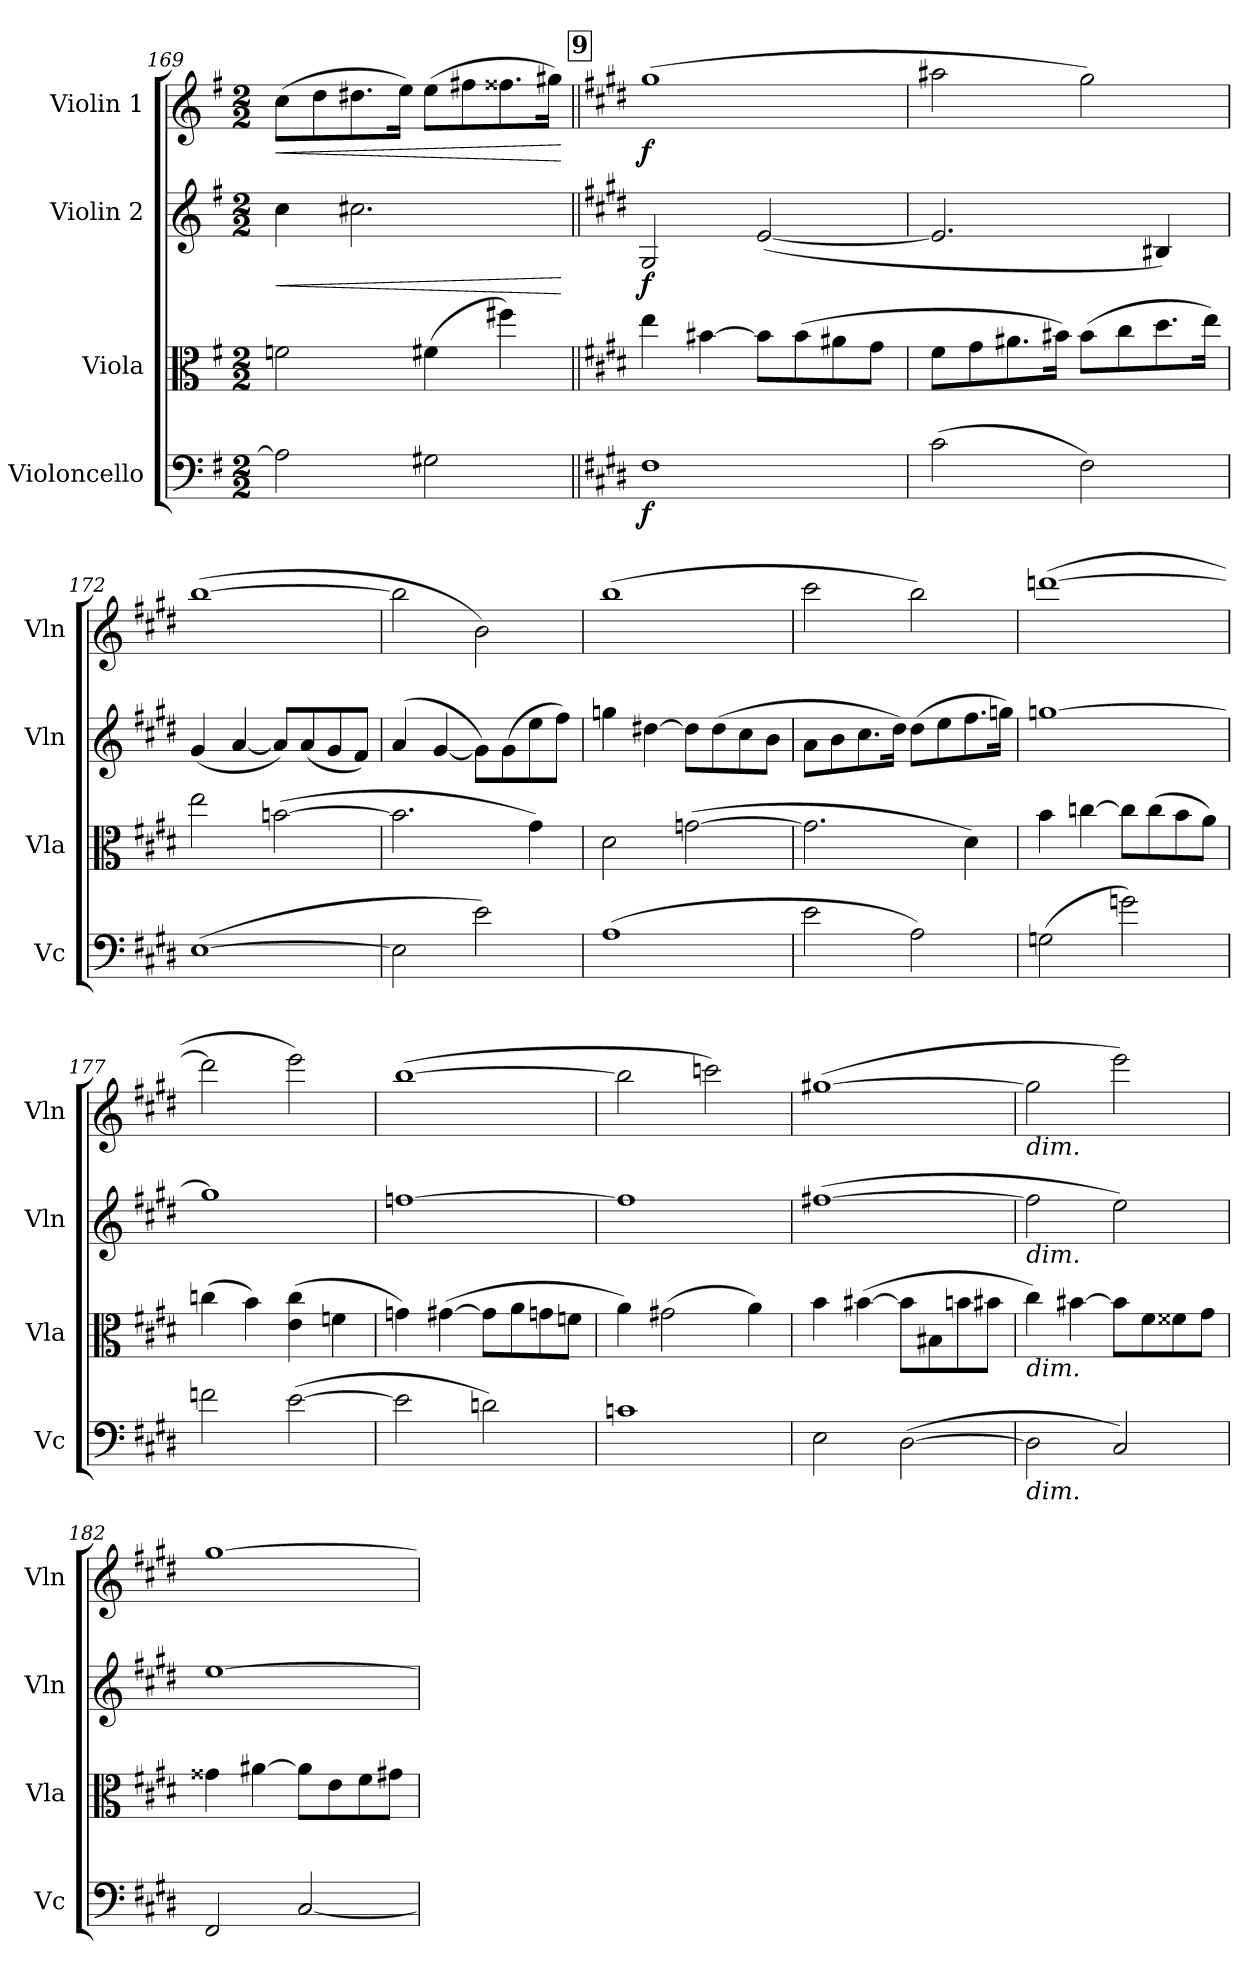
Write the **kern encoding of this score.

**kern	**dynam	**kern	**dynam	**kern	**dynam	**kern	**dynam
*part4	*part4	*part3	*part3	*part2	*part2	*part1	*part1
*staff4	*staff4	*staff3	*staff3	*staff2	*staff2	*staff1	*staff1
*I"Violoncello	*	*I"Viola	*	*I"Violin 2	*	*I"Violin 1	*
*I'Vc	*	*I'Vla	*	*I'Vln	*	*I'Vln	*
*clefF4	*	*clefC3	*	*clefG2	*	*clefG2	*
*k[f#]	*	*k[f#]	*	*k[f#]	*	*k[f#]	*
*M2/2	*	*M2/2	*	*M2/2	*	*M2/2	*
=169	=169	=169	=169	=169	=169	=169	=169
!	!	!	!	!	!LO:HP:b	!	!LO:HP:b
2A\]	.	2fn\	.	4cc\	<	(>8cc\L	<
.	.	.	.	.	.	8dd\	.
.	.	.	.	2.cc#X\	.	8.dd#X\	.
.	.	.	.	.	.	16ee\Jk)	.
2G#X\	.	(>4f#X\	.	.	.	(>8ee\L	.
.	.	.	.	.	.	8ff#X\	.
.	.	4ff#X\)	.	.	.	8.ff##X\	.
.	.	.	.	.	.	16gg#X\Jk)	.
.	.	.	.	.	[	.	[
!!LO:LB:g=z
!!LO:REH:place=s1:a:B:fs=14:t=9
=170||	=170||	=170||	=170||	=170||	=170||	=170||	=170||
*k[f#c#g#d#]	*	*k[f#c#g#d#]	*	*k[f#c#g#d#]	*	*k[f#c#g#d#]	*
!	!LO:DY:b	!	!LO:DY:b	!	!LO:DY:b	!	!LO:DY:b
1F#	f	4ee\	other-dynamics	2G#/	f	(>1gg#	f
.	.	[4b#X\	.	.	.	.	.
.	.	8b#\L]	.	(>[2e/	.	.	.
.	.	(>8b#\	.	.	.	.	.
.	.	8a#X\	.	.	.	.	.
.	.	8g#\J	.	.	.	.	.
=171	=171	=171	=171	=171	=171	=171	=171
(>2c#\	.	8f#\L	.	2.e/]	.	2aa#X\	.
.	.	8g#\	.	.	.	.	.
.	.	8.a#X\	.	.	.	.	.
.	.	16b#X\Jk)	.	.	.	.	.
2F#\)	.	(>8b#\L	.	.	.	2gg#\)	.
.	.	8cc#\	.	.	.	.	.
.	.	8.dd#\	.	4B#X/)	.	.	.
.	.	16ee\Jk)	.	.	.	.	.
=172	=172	=172	=172	=172	=172	=172	=172
(>[1E	.	2ee\	.	(<4g#/	.	(>[1bb	.
.	.	.	.	[4a/	.	.	.
.	.	(>[2bn\	.	8a/L])	.	.	.
.	.	.	.	(<8a/	.	.	.
.	.	.	.	8g#/	.	.	.
.	.	.	.	8f#/J)	.	.	.
=173	=173	=173	=173	=173	=173	=173	=173
2E\]	.	2.b\]	.	(<4a/	.	2bb\]	.
.	.	.	.	[4g#/	.	.	.
2e\)	.	.	.	8g#\L])	.	2b\)	.
.	.	.	.	(>8g#\	.	.	.
.	.	4g#\)	.	8ee\	.	.	.
.	.	.	.	8ff#\J)	.	.	.
!!LO:PB:g=z
=174	=174	=174	=174	=174	=174	=174	=174
(>1A	.	2d#i\	.	4ggn\	.	(>1bb	.
.	.	.	.	[4dd#X\	.	.	.
.	.	(>[2gn\	.	8dd#\L]	.	.	.
.	.	.	.	(>8dd#\	.	.	.
.	.	.	.	8cc#\	.	.	.
.	.	.	.	8b\J	.	.	.
=175	=175	=175	=175	=175	=175	=175	=175
2e\	.	2.gn\]	.	8a\L	.	2ccc#\	.
.	.	.	.	8b\	.	.	.
.	.	.	.	8.cc#\	.	.	.
.	.	.	.	16dd#\Jk)	.	.	.
2A\)	.	.	.	(>8dd#\L	.	2bb\)	.
.	.	.	.	8ee\	.	.	.
.	.	4d#\)	.	8.ff#\	.	.	.
.	.	.	.	16ggn\Jk)	.	.	.
=176	=176	=176	=176	=176	=176	=176	=176
!	!LO:DY:b	!	!LO:DY:b	!	!LO:DY:b	!	!LO:DY:b
(>2Gn\	other-dynamics	4b\	other-dynamics	[1ggn	other-dynamics	(>[1dddn	other-dynamics
.	.	[4ccn\	.	.	.	.	.
2gn\)	.	8cc\L]	.	.	.	.	.
.	.	(>8cc\	.	.	.	.	.
.	.	8b\	.	.	.	.	.
.	.	8a\J)	.	.	.	.	.
=177	=177	=177	=177	=177	=177	=177	=177
2fn\	.	(>4ccn\	.	1gg]	.	2ddd\]	.
.	.	4b\)	.	.	.	.	.
(>[2e\	.	(>4e\ 4cc\	.	.	.	2eee\)	.
.	.	4fn\	.	.	.	.	.
!!LO:LB:g=z
=178	=178	=178	=178	=178	=178	=178	=178
2e\]	.	4gn\)	.	[1ffn	.	(>[1bb	.
.	.	(>[4g#X\	.	.	.	.	.
2dn\)	.	8g#\L]	.	.	.	.	.
.	.	8a\	.	.	.	.	.
.	.	8gn\	.	.	.	.	.
.	.	8fn\J	.	.	.	.	.
=179	=179	=179	=179	=179	=179	=179	=179
1cn	.	4a\)	.	1ffn]	.	2bb\]	.
.	.	(>2g#X\	.	.	.	.	.
.	.	.	.	.	.	2cccn\)	.
.	.	4a\)	.	.	.	.	.
=180	=180	=180	=180	=180	=180	=180	=180
2E\	.	4b\	.	(>[1ff#X	.	(>[1gg#X	.
.	.	(>[4b#X\	.	.	.	.	.
(>[2D#i\	.	8b#\L]	.	.	.	.	.
.	.	8B#X\	.	.	.	.	.
.	.	8bn\	.	.	.	.	.
.	.	8b#X\J	.	.	.	.	.
=181	=181	=181	=181	=181	=181	=181	=181
!	!	!	!	!	!	!LO:TX:b:i:t=dim.	!
!	!	!	!	!LO:TX:b:i:t=dim.	!	!	!
!	!	!LO:TX:b:i:t=dim.	!	!	!	!	!
!LO:TX:b:i:t=dim.	!	!	!	!	!	!	!
2D#\]	.	4cc#\)	.	2ff#\]	.	2gg#\]	.
.	.	[4b#X\	.	.	.	.	.
2C#/)	.	8b#\L]	.	2ee\)	.	2eee\)	.
.	.	8f#\	.	.	.	.	.
.	.	8f##X\	.	.	.	.	.
.	.	8g#\J	.	.	.	.	.
=182	=182	=182	=182	=182	=182	=182	=182
2FF#/	.	4g##X\	.	[1ee	.	[1gg#	.
.	.	[4a#X\	.	.	.	.	.
[2C#/	.	8a#\L]	.	.	.	.	.
.	.	8e\	.	.	.	.	.
.	.	8f#\	.	.	.	.	.
.	.	8g#X\J	.	.	.	.	.
=	=	=	=	=	=	=	=
*-	*-	*-	*-	*-	*-	*-	*-
